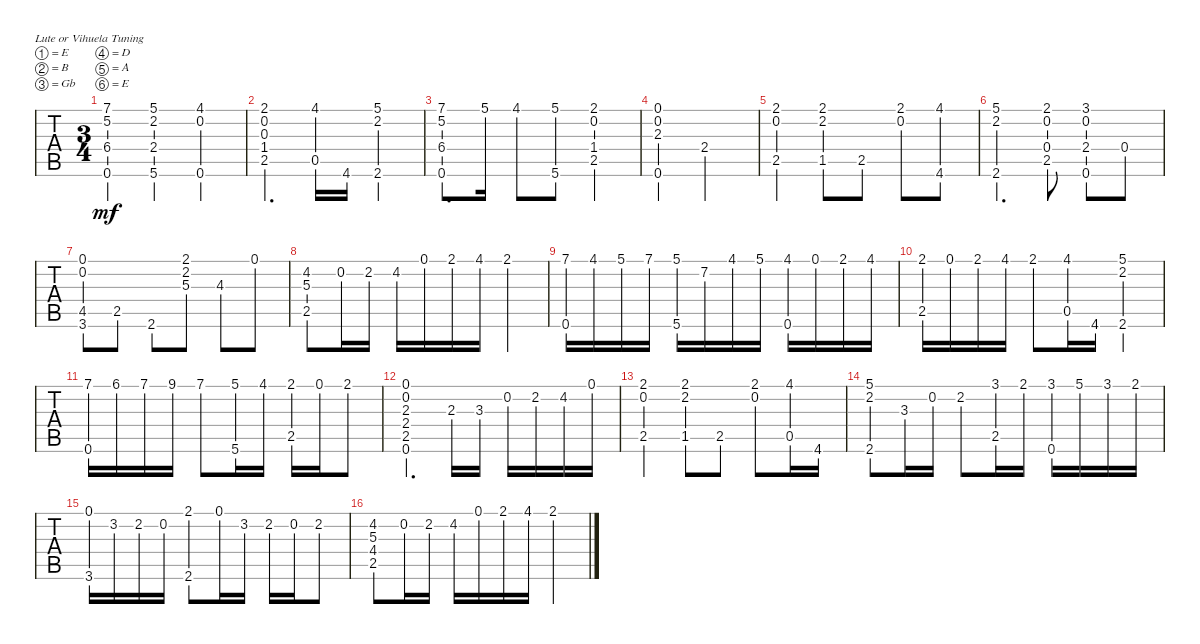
\bracketExtendMode groupsimilarinstruments
\singleTrackTrackNamePolicy hidden
\multiTrackTrackNamePolicy hidden
\firstSystemTrackNameOrientation horizontal
\otherSystemsTrackNameOrientation horizontal
\track ("Gtr. 1" "Gtr. 1") {instrument acousticguitarnylon}
\staff {tabs}
\tuning (E4 B3 Gb3 D3 A2 E2)
\ts (3 4)
\tempo (88 hide)
\clef g2
\ks c
(7.1 5.2 6.4 0.6).4{dy mf instrument acousticguitarnylon} (5.1 5.6 2.2 2.4).4 (4.1 0.2 0.6).4 |
(2.1 0.2 1.4 2.5 0.3).4{d} (4.1 0.5).16 4.6.16 (5.1 2.2 2.6).4 |
(7.1 5.2 6.4 0.6).8{d} 5.1.16 4.1.8 (5.1 5.6).8 (2.1 0.2 1.4 2.5).4 |
(0.1 0.2 2.3 0.6).4 2.4.2 |
(2.1 0.2 2.5).4 (2.1 2.2 1.5).8 2.5.8 (2.1 0.2).8 (4.1 4.6).8 |
(5.1 2.2 2.6).4{d} (2.1 0.2 0.4 2.5).8 (3.1 0.2 2.4 0.6).8 0.4.8 |
(0.1 0.2 4.5 3.6).8 2.5.8 2.6.8 (2.1 2.2 5.3).8 4.3.8 0.1.8 |
(4.2 5.3 2.5).8 0.2.16 2.2.16 4.2.16 0.1.16 2.1.16 4.1.16 2.1.4 |
(7.1 0.6).16 4.1.16 5.1.16 7.1.16 (5.1 5.6).16 7.2.16 4.1.16 5.1.16 (4.1 0.6).16 0.1.16 2.1.16 4.1.16 |
(2.1 2.5).16 0.1.16 2.1.16 4.1.16 2.1.8 (4.1 0.5).16 4.6.16 (5.1 2.2 2.6).4 |
(7.1 0.6).16 6.1.16 7.1.16 9.1.16 7.1.8 (5.1 5.6).16 4.1.16 (2.1 2.5).16 0.1.16 2.1.8 |
(0.1 0.2 2.3 2.4 2.5 0.6).4{d} 2.3.16 3.3.16 0.2.16 2.2.16 4.2.16 0.1.16 |
(2.1 0.2 2.5).4 (2.1 2.2 1.5).8 2.5.8 (2.1 0.2).8 (4.1 0.5).16 4.6.16 |
(5.1 2.2 2.6).8 3.3.16 0.2.16 2.2.8 (3.1 2.5).16 2.1.16 (3.1 0.6).16 5.1.16 3.1.16 2.1.16 |
(0.1 3.6).16 3.2.16 2.2.16 0.2.16 (2.1 2.6).8 0.1.16 3.2.16 2.2.16 0.2.16 2.2.8 |
(4.2 5.3 4.4 2.5).8 0.2.16 2.2.16 4.2.16 0.1.16 2.1.16 4.1.16 2.1.4
